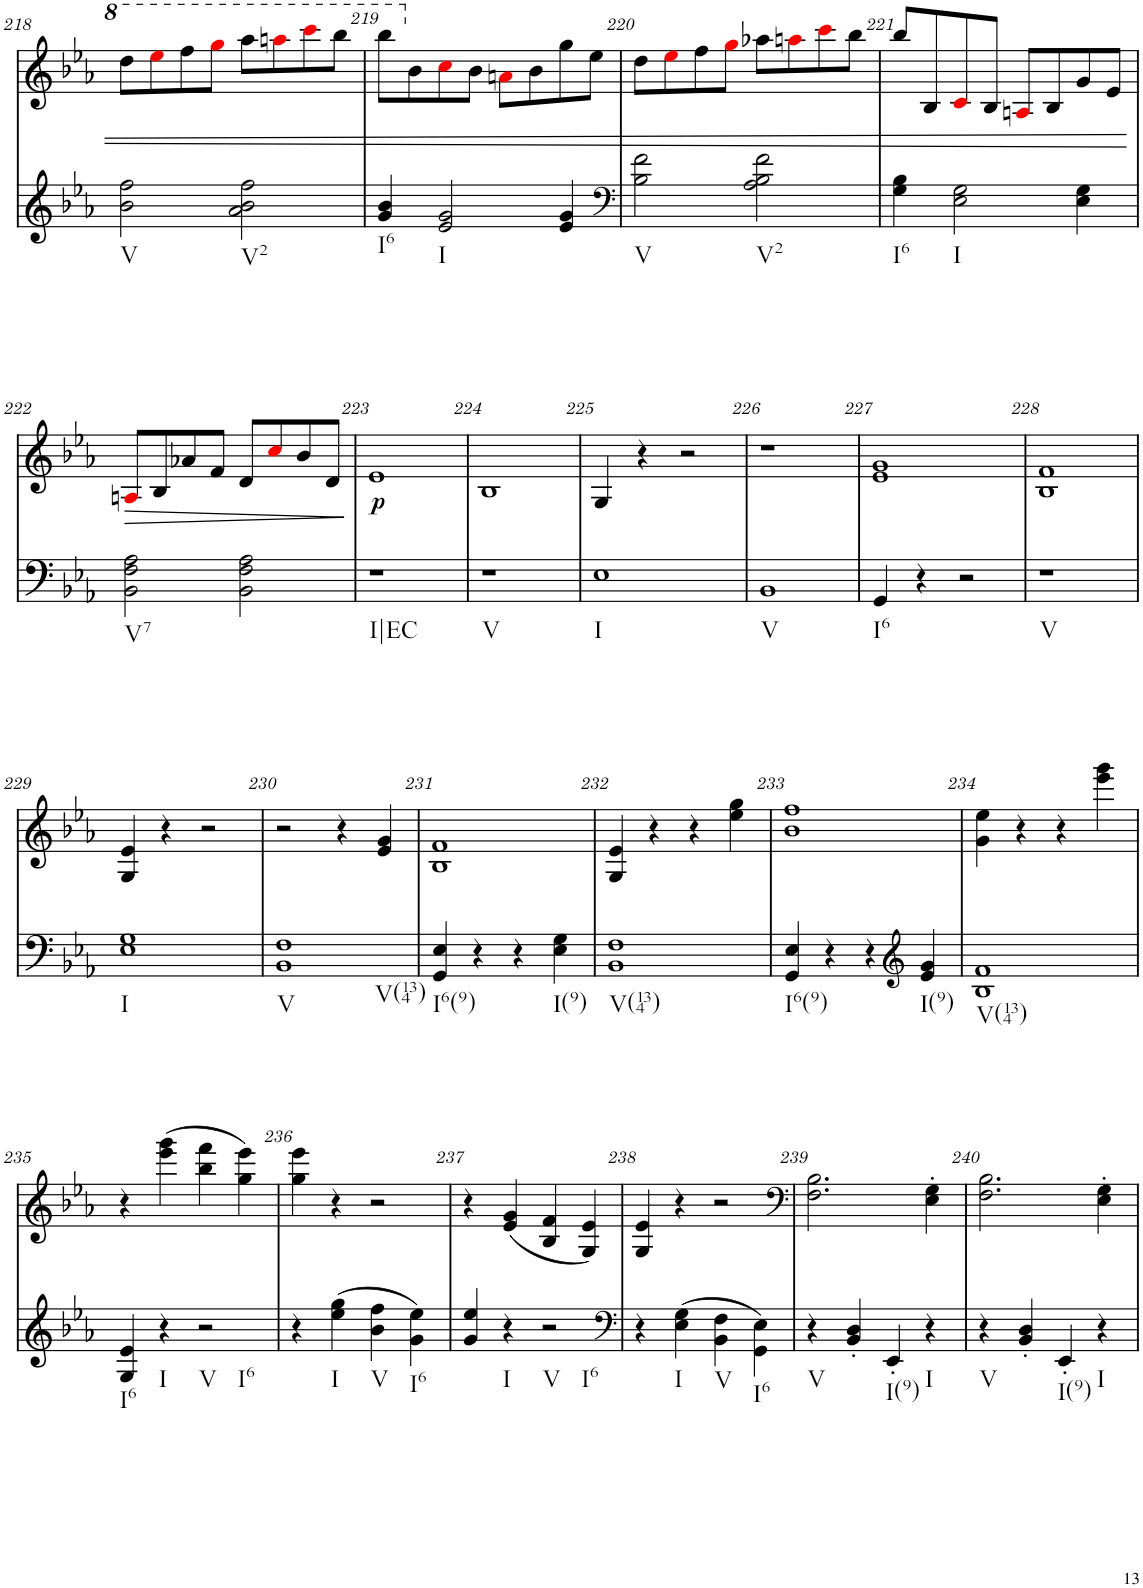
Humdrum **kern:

**kern	**kern	**text	**dynam
*part2	*part1	*part1	*part1
*staff2	*staff1	*staff1	*staff1
*I"piano	*I"piano	*	*
*I'Pno	*I'Pno	*	*
!!LO:PB:g=z
*clefG2	*clefG2	*	*
*k[b-e-a-]	*k[b-e-a-]	*	*
*E-:	*E-:	*	*
*M2/2	*M2/2	*	*
*met(c|)	*met(c|)	*	*
=218	=218	=218	=218
!LO:TX:b:t=V	!	!	!
2b-\ 2ff\	8ddd\L	.	.
.	8eee-i\	.	.
.	8fff\	.	.
.	8gggi\J	.	.
!LO:TX:b:t=V2	!	!	!
2a-\ 2b-\ 2ff\	8aaa-\L	.	.
.	8aaani\	.	.
.	8cccci\	.	.
.	8bbb-\J	.	.
=219	=219	=219	=219
!LO:TX:b:t=I6	!	!	!
4g/ 4b-/	8bbb-\L	.	.
.	8b-\	.	.
!LO:TX:b:t=I	!	!	!
2e-/ 2g/	8cci\	.	.
.	8b-\J	.	.
.	8ani\L	.	.
.	8b-\	.	.
4e-/ 4g/	8gg\	.	.
.	8ee-\J	.	.
=220	=220	=220	=220
*clefF4	*	*	*
!LO:TX:b:t=V	!	!	!
2B-\ 2f\	8dd\L	.	.
.	8ee-i\	.	.
.	8ff\	.	.
.	8ggi\J	.	.
!LO:TX:b:t=V2	!	!	!
2A-\ 2B-\ 2f\	8aa-X\L	.	.
.	8aani\	.	.
.	8ccci\	.	.
.	8bb-\J	.	.
=221	=221	=221	=221
!LO:TX:b:t=I6	!	!	!
4G\ 4B-\	8bb-/L	.	.
.	8B-/	.	.
!LO:TX:b:t=I	!	!	!
2E-\ 2G\	8ci/	.	.
.	8B-/J	.	.
.	8Ani/L	.	.
.	8B-/	.	.
4E-\ 4G\	8g/	.	.
.	8e-/J	.	.
!!LO:LB:g=z
=222	=222	=222	=222
!LO:TX:b:t=V7	!	!	!
!	!	!	!LO:HP:b
2BB-\ 2F\ 2A-\	8Ani/L	.	>
.	8B-/	.	.
.	8a-X/	.	.
.	8f/J	.	.
2BB-\ 2F\ 2A-\	8d/L	.	.
.	8cci/	.	.
.	8b-/	.	.
.	8d/J	.	.
.	.	.	]
=223	=223	=223	=223
!LO:TX:b:t=I|EC	!	!	!
!	!	!LO:LY:b	!
1r	1e-	.	.
=224	=224	=224	=224
!LO:TX:b:t=V	!	!	!
1r	1B-	.	.
=225	=225	=225	=225
!LO:TX:b:t=I	!	!	!
1E-	4G/	.	.
.	4r	.	.
.	2r	.	.
=226	=226	=226	=226
!LO:TX:b:t=V	!	!	!
1BB-	1r	.	.
=227	=227	=227	=227
!LO:TX:b:t=I6	!	!	!
4GG/	1e- 1g	.	.
4r	.	.	.
2r	.	.	.
=228	=228	=228	=228
!LO:TX:b:t=V	!	!	!
1r	1B- 1f	.	.
!!LO:LB:g=z
=229	=229	=229	=229
!LO:TX:b:t=I	!	!	!
1E- 1G	4G/ 4e-/	.	.
.	4r	.	.
.	2r	.	.
=230	=230	=230	=230
!LO:TX:b:t=V	!	!	!
!LO:TX:b:t=V(134)	!	!	!
1BB- 1F	2r	.	.
.	4r	.	.
.	4e-/ 4g/	.	.
=231	=231	=231	=231
!LO:TX:b:t=I6(9)	!	!	!
4GG/ 4E-/	1B- 1f	.	.
4r	.	.	.
4r	.	.	.
!LO:TX:b:t=I(9)	!	!	!
4E-\ 4G\	.	.	.
=232	=232	=232	=232
!LO:TX:b:t=V(134)	!	!	!
1BB- 1F	4G/ 4e-/	.	.
.	4r	.	.
.	4r	.	.
.	4ee-\ 4gg\	.	.
=233	=233	=233	=233
!LO:TX:b:t=I6(9)	!	!	!
4GG/ 4E-/	1b- 1ff	.	.
4r	.	.	.
4r	.	.	.
*clefG2	*	*	*
!LO:TX:b:t=I(9)	!	!	!
4e-/ 4g/	.	.	.
=234	=234	=234	=234
!LO:TX:b:t=V(134)	!	!	!
1B- 1f	4g\ 4ee-\	.	.
.	4r	.	.
.	4r	.	.
.	4eee-\ 4ggg\	.	.
!!LO:LB:g=z
=235	=235	=235	=235
!LO:TX:b:t=I6	!	!	!
4G/ 4e-/	4r	.	.
!LO:TX:b:t=I	!	!	!
4r	(4eee-\ 4ggg\	.	.
!LO:TX:b:t=V	!	!	!
!LO:TX:b:t=I6	!	!	!
2r	4bb-\ 4fff\	.	.
.	4gg\ 4eee-\)	.	.
=236	=236	=236	=236
4r	4gg\ 4eee-\	.	.
!LO:TX:b:t=I	!	!	!
(4ee-\ 4gg\	4r	.	.
!LO:TX:b:t=V	!	!	!
4b-\ 4ff\	2r	.	.
!LO:TX:b:t=I6	!	!	!
4g\ 4ee-\)	.	.	.
=237	=237	=237	=237
4g/ 4ee-/	4r	.	.
!LO:TX:b:t=I	!	!	!
4r	(4e-/ 4g/	.	.
!LO:TX:b:t=V	!	!	!
!LO:TX:b:t=I6	!	!	!
2r	4B-/ 4f/	.	.
.	4G/ 4e-/)	.	.
=238	=238	=238	=238
*clefF4	*	*	*
4r	4G/ 4e-/	.	.
!LO:TX:b:t=I	!	!	!
(4E-\ 4G\	4r	.	.
!LO:TX:b:t=V	!	!	!
4BB-\ 4F\	2r	.	.
!LO:TX:b:t=I6	!	!	!
4GG\ 4E-\)	.	.	.
=239	=239	=239	=239
*	*clefF4	*	*
!LO:TX:b:t=V	!	!	!
4r	2.F\ 2.B-\	.	.
4BB-/' 4D/'	.	.	.
!LO:TX:b:t=I(9)	!	!	!
4EE-'/	.	.	.
!LO:TX:b:t=I	!	!	!
4r	4E-\' 4G\'	.	.
=240	=240	=240	=240
!LO:TX:b:t=V	!	!	!
4r	2.F\ 2.B-\	.	.
4BB-/' 4D/'	.	.	.
!LO:TX:b:t=I(9)	!	!	!
4EE-'/	.	.	.
!LO:TX:b:t=I	!	!	!
4r	4E-\' 4G\'	.	.
=	=	=	=
*-	*-	*-	*-
